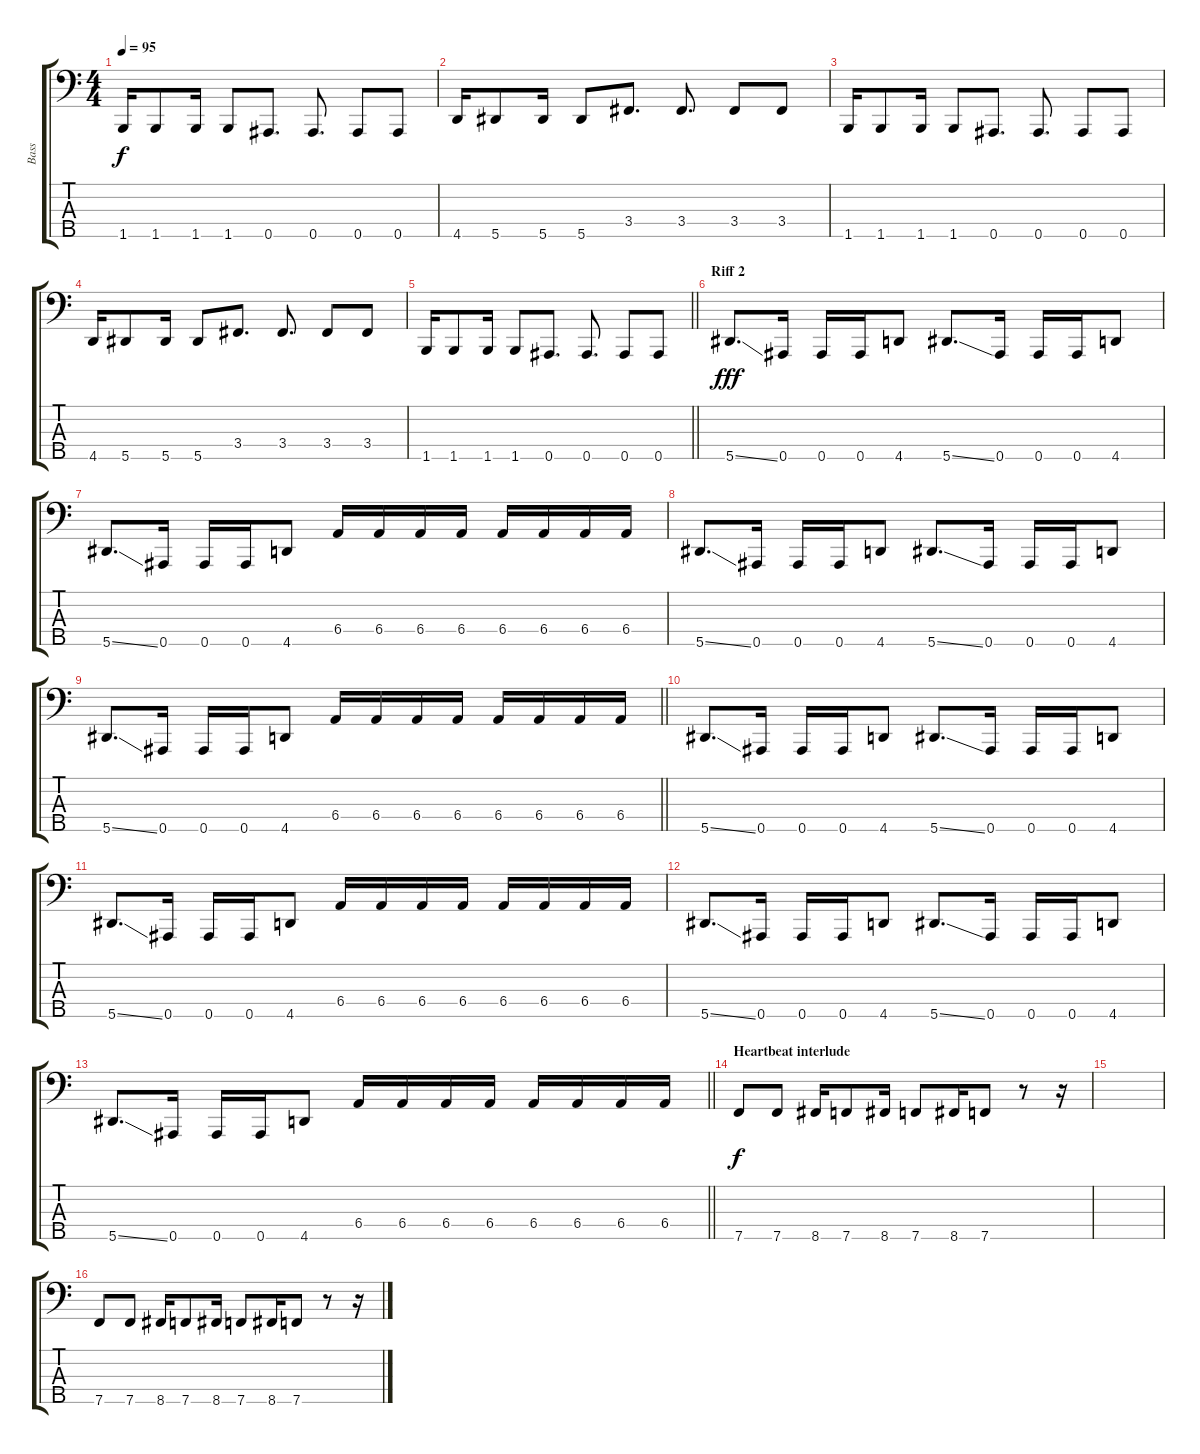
\track ("Bass" "Bass") {instrument electricbassfinger}
\staff {score tabs}
\tuning (G2 D2 Bb1 Eb1 Bb0) {hide}
\ts (4 4)
\tempo 95
\clef f4
\ks c
1.5.16{dy f} 1.5.8 1.5.16 1.5.8 0.5.8{d} 0.5.8{d} 0.5.8 0.5.8 |
4.5.16 5.5.8 5.5.16 5.5.8 3.4.8{d} 3.4.8{d} 3.4.8 3.4.8 |
1.5.16 1.5.8 1.5.16 1.5.8 0.5.8{d} 0.5.8{d} 0.5.8 0.5.8 |
4.5.16 5.5.8 5.5.16 5.5.8 3.4.8{d} 3.4.8{d} 3.4.8 3.4.8 |
\barLineRight lightlight
1.5.16 1.5.8 1.5.16 1.5.8 0.5.8{d} 0.5.8{d} 0.5.8 0.5.8 |
\section ("" "Riff 2")
5.5{ss}.8{d dy fff} 0.5.16 0.5.16 0.5.16 4.5.8 5.5{ss}.8{d} 0.5.16 0.5.16 0.5.16 4.5.8 |
5.5{ss}.8{d} 0.5.16 0.5.16 0.5.16 4.5.8 6.4.16 6.4.16 6.4.16 6.4.16 6.4.16 6.4.16 6.4.16 6.4.16 |
5.5{ss}.8{d} 0.5.16 0.5.16 0.5.16 4.5.8 5.5{ss}.8{d} 0.5.16 0.5.16 0.5.16 4.5.8 |
\barLineRight lightlight
5.5{ss}.8{d} 0.5.16 0.5.16 0.5.16 4.5.8 6.4.16 6.4.16 6.4.16 6.4.16 6.4.16 6.4.16 6.4.16 6.4.16 |
5.5{ss}.8{d} 0.5.16 0.5.16 0.5.16 4.5.8 5.5{ss}.8{d} 0.5.16 0.5.16 0.5.16 4.5.8 |
5.5{ss}.8{d} 0.5.16 0.5.16 0.5.16 4.5.8 6.4.16 6.4.16 6.4.16 6.4.16 6.4.16 6.4.16 6.4.16 6.4.16 |
5.5{ss}.8{d} 0.5.16 0.5.16 0.5.16 4.5.8 5.5{ss}.8{d} 0.5.16 0.5.16 0.5.16 4.5.8 |
\barLineRight lightlight
5.5{ss}.8{d} 0.5.16 0.5.16 0.5.16 4.5.8 6.4.16 6.4.16 6.4.16 6.4.16 6.4.16 6.4.16 6.4.16 6.4.16 |
\section ("" "Heartbeat interlude")
7.5.8{dy f} 7.5.8 8.5.16 7.5.8 8.5.16 7.5.8 8.5.16 7.5.8 r.8 r.16 |
|
7.5.8 7.5.8 8.5.16 7.5.8 8.5.16 7.5.8 8.5.16 7.5.8 r.8 r.16
